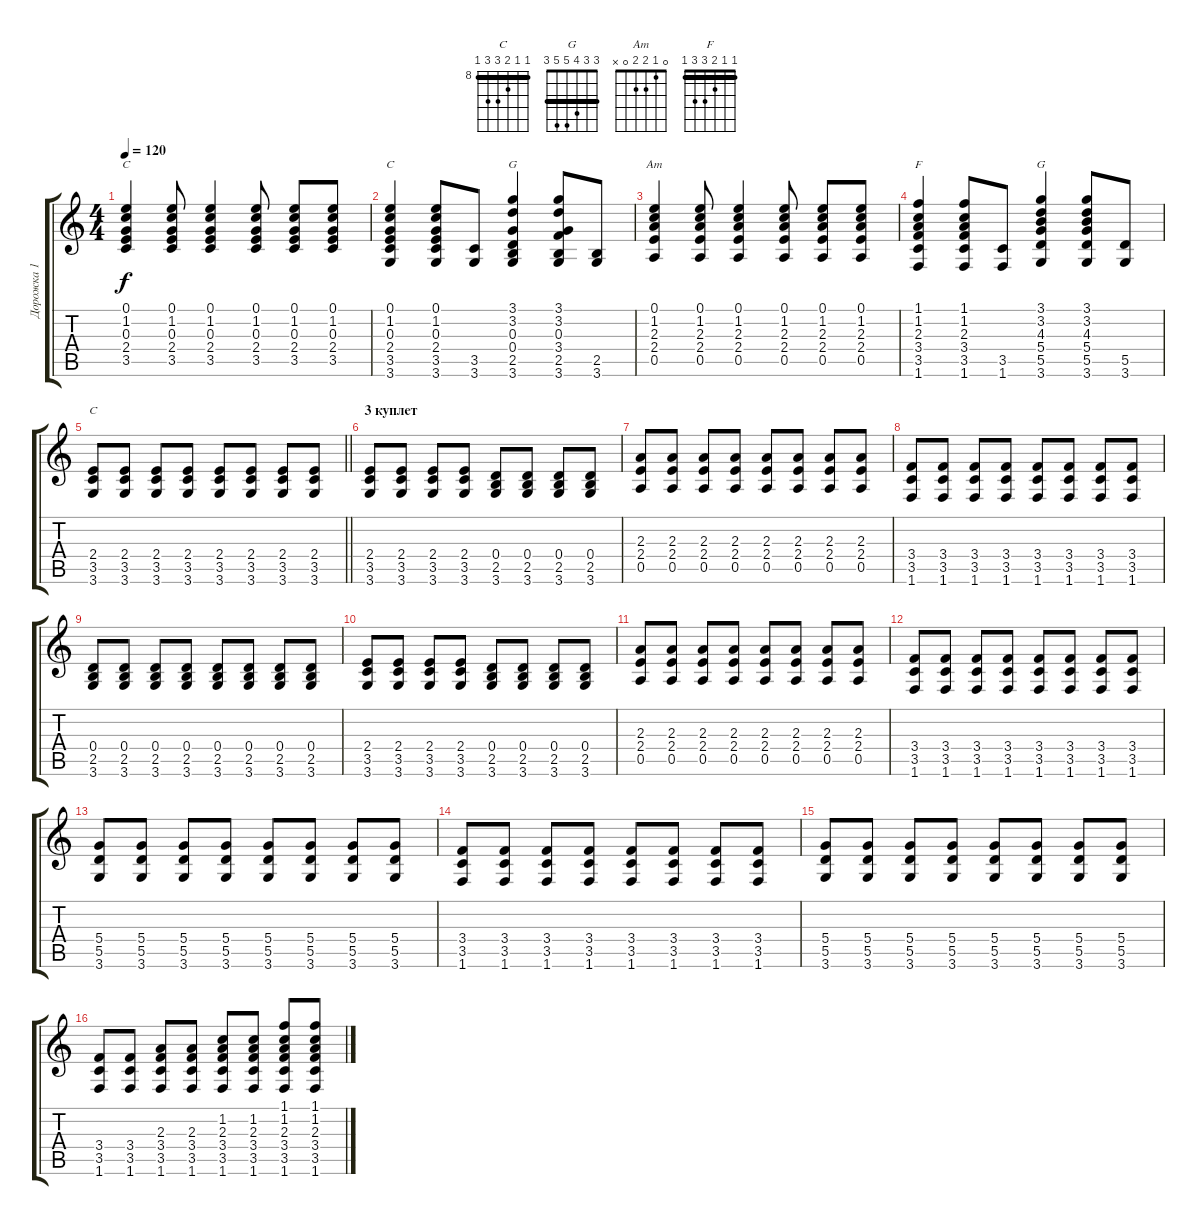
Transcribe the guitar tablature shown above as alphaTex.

\track ("Дорожка 1" "Дорожка 1") {instrument acousticguitarsteel}
\staff {score tabs}
\tuning (E4 B3 G3 D3 A2 E2) {hide}
\chord ("C" 0 1 0 2 3 x)
\chord ("C" 0 1 0 2 3 3)
\chord ("G" 3 3 0 0 2 3) {barre 3}
\chord ("Am" 0 1 2 2 0 x)
\chord ("F" 1 1 2 3 3 1) {barre 1}
\chord ("G" 3 3 4 5 5 3) {barre 3}
\chord ("C" 8 8 9 10 10 8) {firstfret 8 barre 8}
\ts (4 4)
\tempo 120
\clef g2
\ks c
(0.1 1.2 0.3 2.4 3.5).4{ch "C" dy f} (0.1 1.2 0.3 2.4 3.5).8 (0.1 1.2 0.3 2.4 3.5).4 (0.1 1.2 0.3 2.4 3.5).8 (0.1 1.2 0.3 2.4 3.5).8 (0.1 1.2 0.3 2.4 3.5).8 |
(0.1 1.2 0.3 2.4 3.5 3.6).4{ch "C"} (0.1 1.2 0.3 2.4 3.5 3.6).8 (3.5 3.6).8 (3.1 3.2 0.3 0.4 2.5 3.6).4{ch "G"} (3.1 3.2 0.3 3.4 2.5 3.6).8 (2.5 3.6).8 |
(0.1 1.2 2.3 2.4 0.5).4{ch "Am"} (0.1 1.2 2.3 2.4 0.5).8 (0.1 1.2 2.3 2.4 0.5).4 (0.1 1.2 2.3 2.4 0.5).8 (0.1 1.2 2.3 2.4 0.5).8 (0.1 1.2 2.3 2.4 0.5).8 |
(1.1 1.2 2.3 3.4 3.5 1.6).4{ch "F"} (1.1 1.2 2.3 3.4 3.5 1.6).8 (3.5 1.6).8 (3.1 3.2 4.3 5.4 5.5 3.6).4{ch "G"} (3.1 3.2 4.3 5.4 5.5 3.6).8 (5.5 3.6).8 |
\barLineRight lightlight
(2.4 3.5 3.6).8{ch "C"} (2.4 3.5 3.6).8 (2.4 3.5 3.6).8 (2.4 3.5 3.6).8 (2.4 3.5 3.6).8 (2.4 3.5 3.6).8 (2.4 3.5 3.6).8 (2.4 3.5 3.6).8 |
\section ("" "3 куплет")
(2.4 3.5 3.6).8 (2.4 3.5 3.6).8 (2.4 3.5 3.6).8 (2.4 3.5 3.6).8 (0.4 2.5 3.6).8 (0.4 2.5 3.6).8 (0.4 2.5 3.6).8 (0.4 2.5 3.6).8 |
(2.3 2.4 0.5).8 (2.3 2.4 0.5).8 (2.3 2.4 0.5).8 (2.3 2.4 0.5).8 (2.3 2.4 0.5).8 (2.3 2.4 0.5).8 (2.3 2.4 0.5).8 (2.3 2.4 0.5).8 |
(3.4 3.5 1.6).8 (3.4 3.5 1.6).8 (3.4 3.5 1.6).8 (3.4 3.5 1.6).8 (3.4 3.5 1.6).8 (3.4 3.5 1.6).8 (3.4 3.5 1.6).8 (3.4 3.5 1.6).8 |
(0.4 2.5 3.6).8 (0.4 2.5 3.6).8 (0.4 2.5 3.6).8 (0.4 2.5 3.6).8 (0.4 2.5 3.6).8 (0.4 2.5 3.6).8 (0.4 2.5 3.6).8 (0.4 2.5 3.6).8 |
(2.4 3.5 3.6).8 (2.4 3.5 3.6).8 (2.4 3.5 3.6).8 (2.4 3.5 3.6).8 (0.4 2.5 3.6).8 (0.4 2.5 3.6).8 (0.4 2.5 3.6).8 (0.4 2.5 3.6).8 |
(2.3 2.4 0.5).8 (2.3 2.4 0.5).8 (2.3 2.4 0.5).8 (2.3 2.4 0.5).8 (2.3 2.4 0.5).8 (2.3 2.4 0.5).8 (2.3 2.4 0.5).8 (2.3 2.4 0.5).8 |
(3.4 3.5 1.6).8 (3.4 3.5 1.6).8 (3.4 3.5 1.6).8 (3.4 3.5 1.6).8 (3.4 3.5 1.6).8 (3.4 3.5 1.6).8 (3.4 3.5 1.6).8 (3.4 3.5 1.6).8 |
(5.4 5.5 3.6).8 (5.4 5.5 3.6).8 (5.4 5.5 3.6).8 (5.4 5.5 3.6).8 (5.4 5.5 3.6).8 (5.4 5.5 3.6).8 (5.4 5.5 3.6).8 (5.4 5.5 3.6).8 |
(3.4 3.5 1.6).8 (3.4 3.5 1.6).8 (3.4 3.5 1.6).8 (3.4 3.5 1.6).8 (3.4 3.5 1.6).8 (3.4 3.5 1.6).8 (3.4 3.5 1.6).8 (3.4 3.5 1.6).8 |
(5.4 5.5 3.6).8 (5.4 5.5 3.6).8 (5.4 5.5 3.6).8 (5.4 5.5 3.6).8 (5.4 5.5 3.6).8 (5.4 5.5 3.6).8 (5.4 5.5 3.6).8 (5.4 5.5 3.6).8 |
(3.4 3.5 1.6).8 (3.4 3.5 1.6).8 (2.3 3.4 3.5 1.6).8 (2.3 3.4 3.5 1.6).8 (1.2 2.3 3.4 3.5 1.6).8 (1.2 2.3 3.4 3.5 1.6).8 (1.1 1.2 2.3 3.4 3.5 1.6).8 (1.1 1.2 2.3 3.4 3.5 1.6).8
